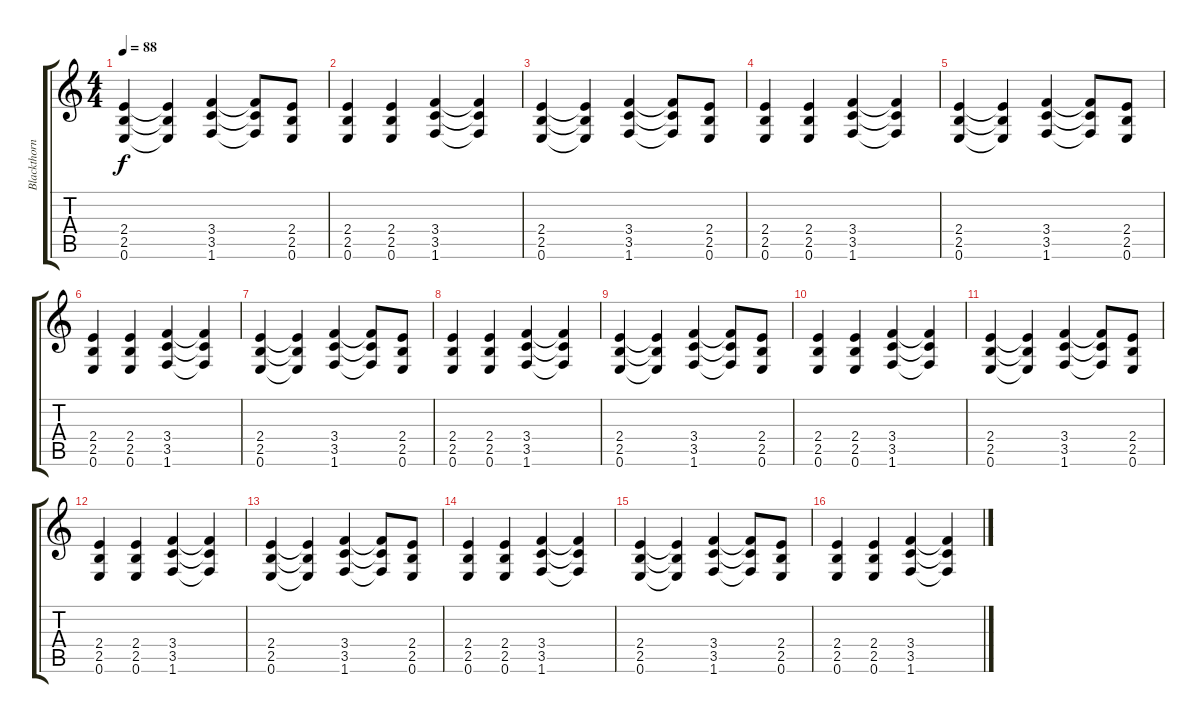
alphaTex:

\track ("Blackthorn" "Blackthorn") {instrument distortionguitar}
\staff {score tabs}
\tuning (E4 B3 G3 D3 A2 E2) {hide}
\ts (4 4)
\tempo 88
\clef g2
\ks c
(2.4 2.5 0.6).4{dy f} (2.4{t} 2.5{t} 0.6{t}).4 (3.4 3.5 1.6).4 (3.4{t} 3.5{t} 1.6{t}).8 (2.4 2.5 0.6).8 |
(2.4 2.5 0.6).4 (2.4 2.5 0.6).4 (3.4 3.5 1.6).4 (3.4{t} 3.5{t} 1.6{t}).4 |
(2.4 2.5 0.6).4 (2.4{t} 2.5{t} 0.6{t}).4 (3.4 3.5 1.6).4 (3.4{t} 3.5{t} 1.6{t}).8 (2.4 2.5 0.6).8 |
(2.4 2.5 0.6).4 (2.4 2.5 0.6).4 (3.4 3.5 1.6).4 (3.4{t} 3.5{t} 1.6{t}).4 |
(2.4 2.5 0.6).4 (2.4{t} 2.5{t} 0.6{t}).4 (3.4 3.5 1.6).4 (3.4{t} 3.5{t} 1.6{t}).8 (2.4 2.5 0.6).8 |
(2.4 2.5 0.6).4 (2.4 2.5 0.6).4 (3.4 3.5 1.6).4 (3.4{t} 3.5{t} 1.6{t}).4 |
(2.4 2.5 0.6).4 (2.4{t} 2.5{t} 0.6{t}).4 (3.4 3.5 1.6).4 (3.4{t} 3.5{t} 1.6{t}).8 (2.4 2.5 0.6).8 |
(2.4 2.5 0.6).4 (2.4 2.5 0.6).4 (3.4 3.5 1.6).4 (3.4{t} 3.5{t} 1.6{t}).4 |
(2.4 2.5 0.6).4 (2.4{t} 2.5{t} 0.6{t}).4 (3.4 3.5 1.6).4 (3.4{t} 3.5{t} 1.6{t}).8 (2.4 2.5 0.6).8 |
(2.4 2.5 0.6).4 (2.4 2.5 0.6).4 (3.4 3.5 1.6).4 (3.4{t} 3.5{t} 1.6{t}).4 |
(2.4 2.5 0.6).4 (2.4{t} 2.5{t} 0.6{t}).4 (3.4 3.5 1.6).4 (3.4{t} 3.5{t} 1.6{t}).8 (2.4 2.5 0.6).8 |
(2.4 2.5 0.6).4 (2.4 2.5 0.6).4 (3.4 3.5 1.6).4 (3.4{t} 3.5{t} 1.6{t}).4 |
(2.4 2.5 0.6).4 (2.4{t} 2.5{t} 0.6{t}).4 (3.4 3.5 1.6).4 (3.4{t} 3.5{t} 1.6{t}).8 (2.4 2.5 0.6).8 |
(2.4 2.5 0.6).4 (2.4 2.5 0.6).4 (3.4 3.5 1.6).4 (3.4{t} 3.5{t} 1.6{t}).4 |
(2.4 2.5 0.6).4 (2.4{t} 2.5{t} 0.6{t}).4 (3.4 3.5 1.6).4 (3.4{t} 3.5{t} 1.6{t}).8 (2.4 2.5 0.6).8 |
(2.4 2.5 0.6).4 (2.4 2.5 0.6).4 (3.4 3.5 1.6).4 (3.4{t} 3.5{t} 1.6{t}).4
